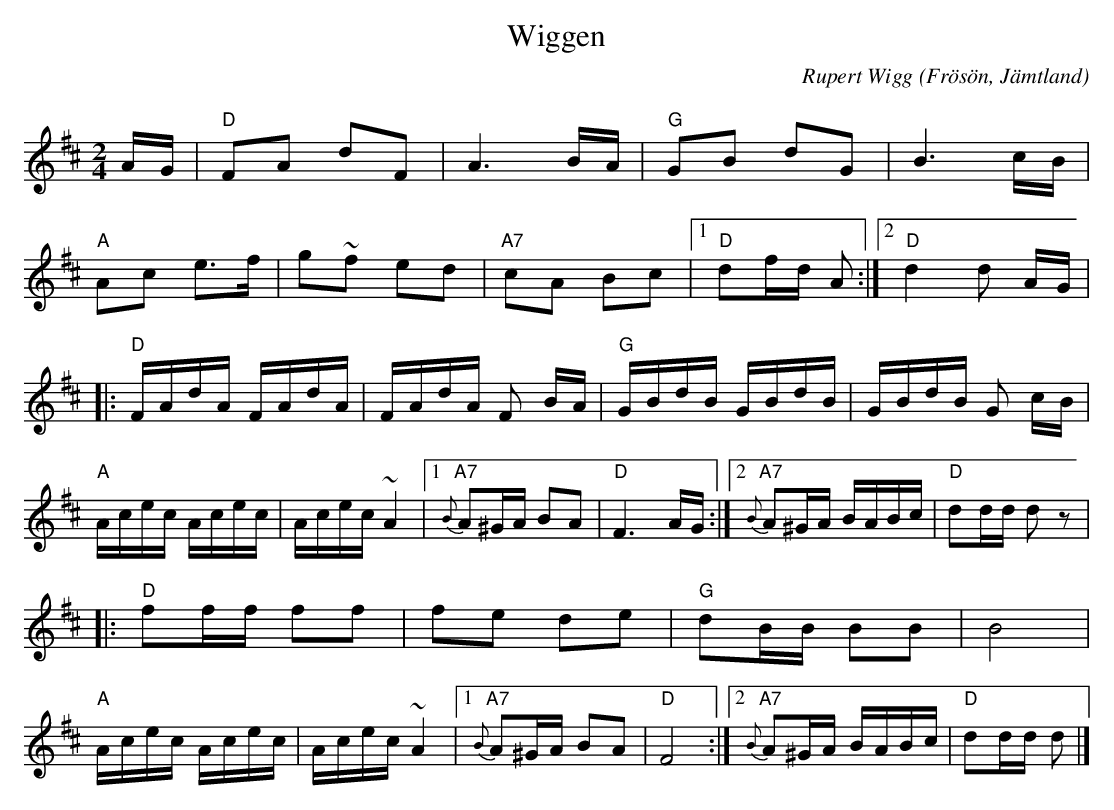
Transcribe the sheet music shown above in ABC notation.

X:1
T:Wiggen
C:Rupert Wigg
O:Frösön, Jämtland
Q:100
L:1/8
M:2/4
K:D
A/G/ | "D"FA dF | A3 B/A/ | "G"GB dG | B3 c/B/ |
"A"Ac e>f | g~f ed | "A7"cA Bc |[1 "D"df/d/ A :|[2 "D"d2 d A/G/ |
|: "D"F/A/d/A/ F/A/d/A/ | F/A/d/A/ F B/A/ | "G"G/B/d/B/ G/B/d/B/ | G/B/d/B/ G c/B/ |
"A"A/c/e/c/ A/c/e/c/ | A/c/e/c/ ~A2 |[1 "A7"{B}A^G/A/ BA | "D"F3 A/G/ :|[2 "A7"{B}A^G/A/ B/A/B/c/ | "D"dd/d/ dz|
|:"D"ff/f/ ff | fe de | "G"dB/B/ BB | B4 |
"A"A/c/e/c/ A/c/e/c/ | A/c/e/c/ ~A2 |[1 "A7"{B}A^G/A/ BA | "D"F4 :|[2 "A7"{B}A^G/A/ B/A/B/c/ | "D"dd/d/ d |]
